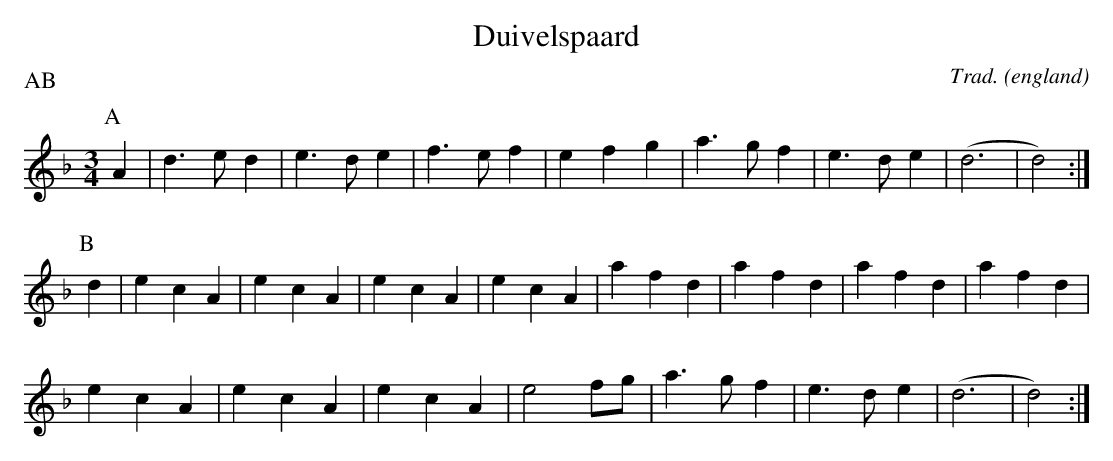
X:1
T:Duivelspaard
O:england
C:Trad.
L:1/4
M:3/4
P:AB
K:Dm
P:A
A | d>e d | e>d e| f>e f | e f g | a>g f | e>d e | (d3 | d2) :|
P:B
d | e c A | e c A | e c A | e c A | a f d | a f d | a f d | a f d |
e c A | e c A | e c A | e2 f/g/ | a>g f | e>d e | (d3 | d2) :|
